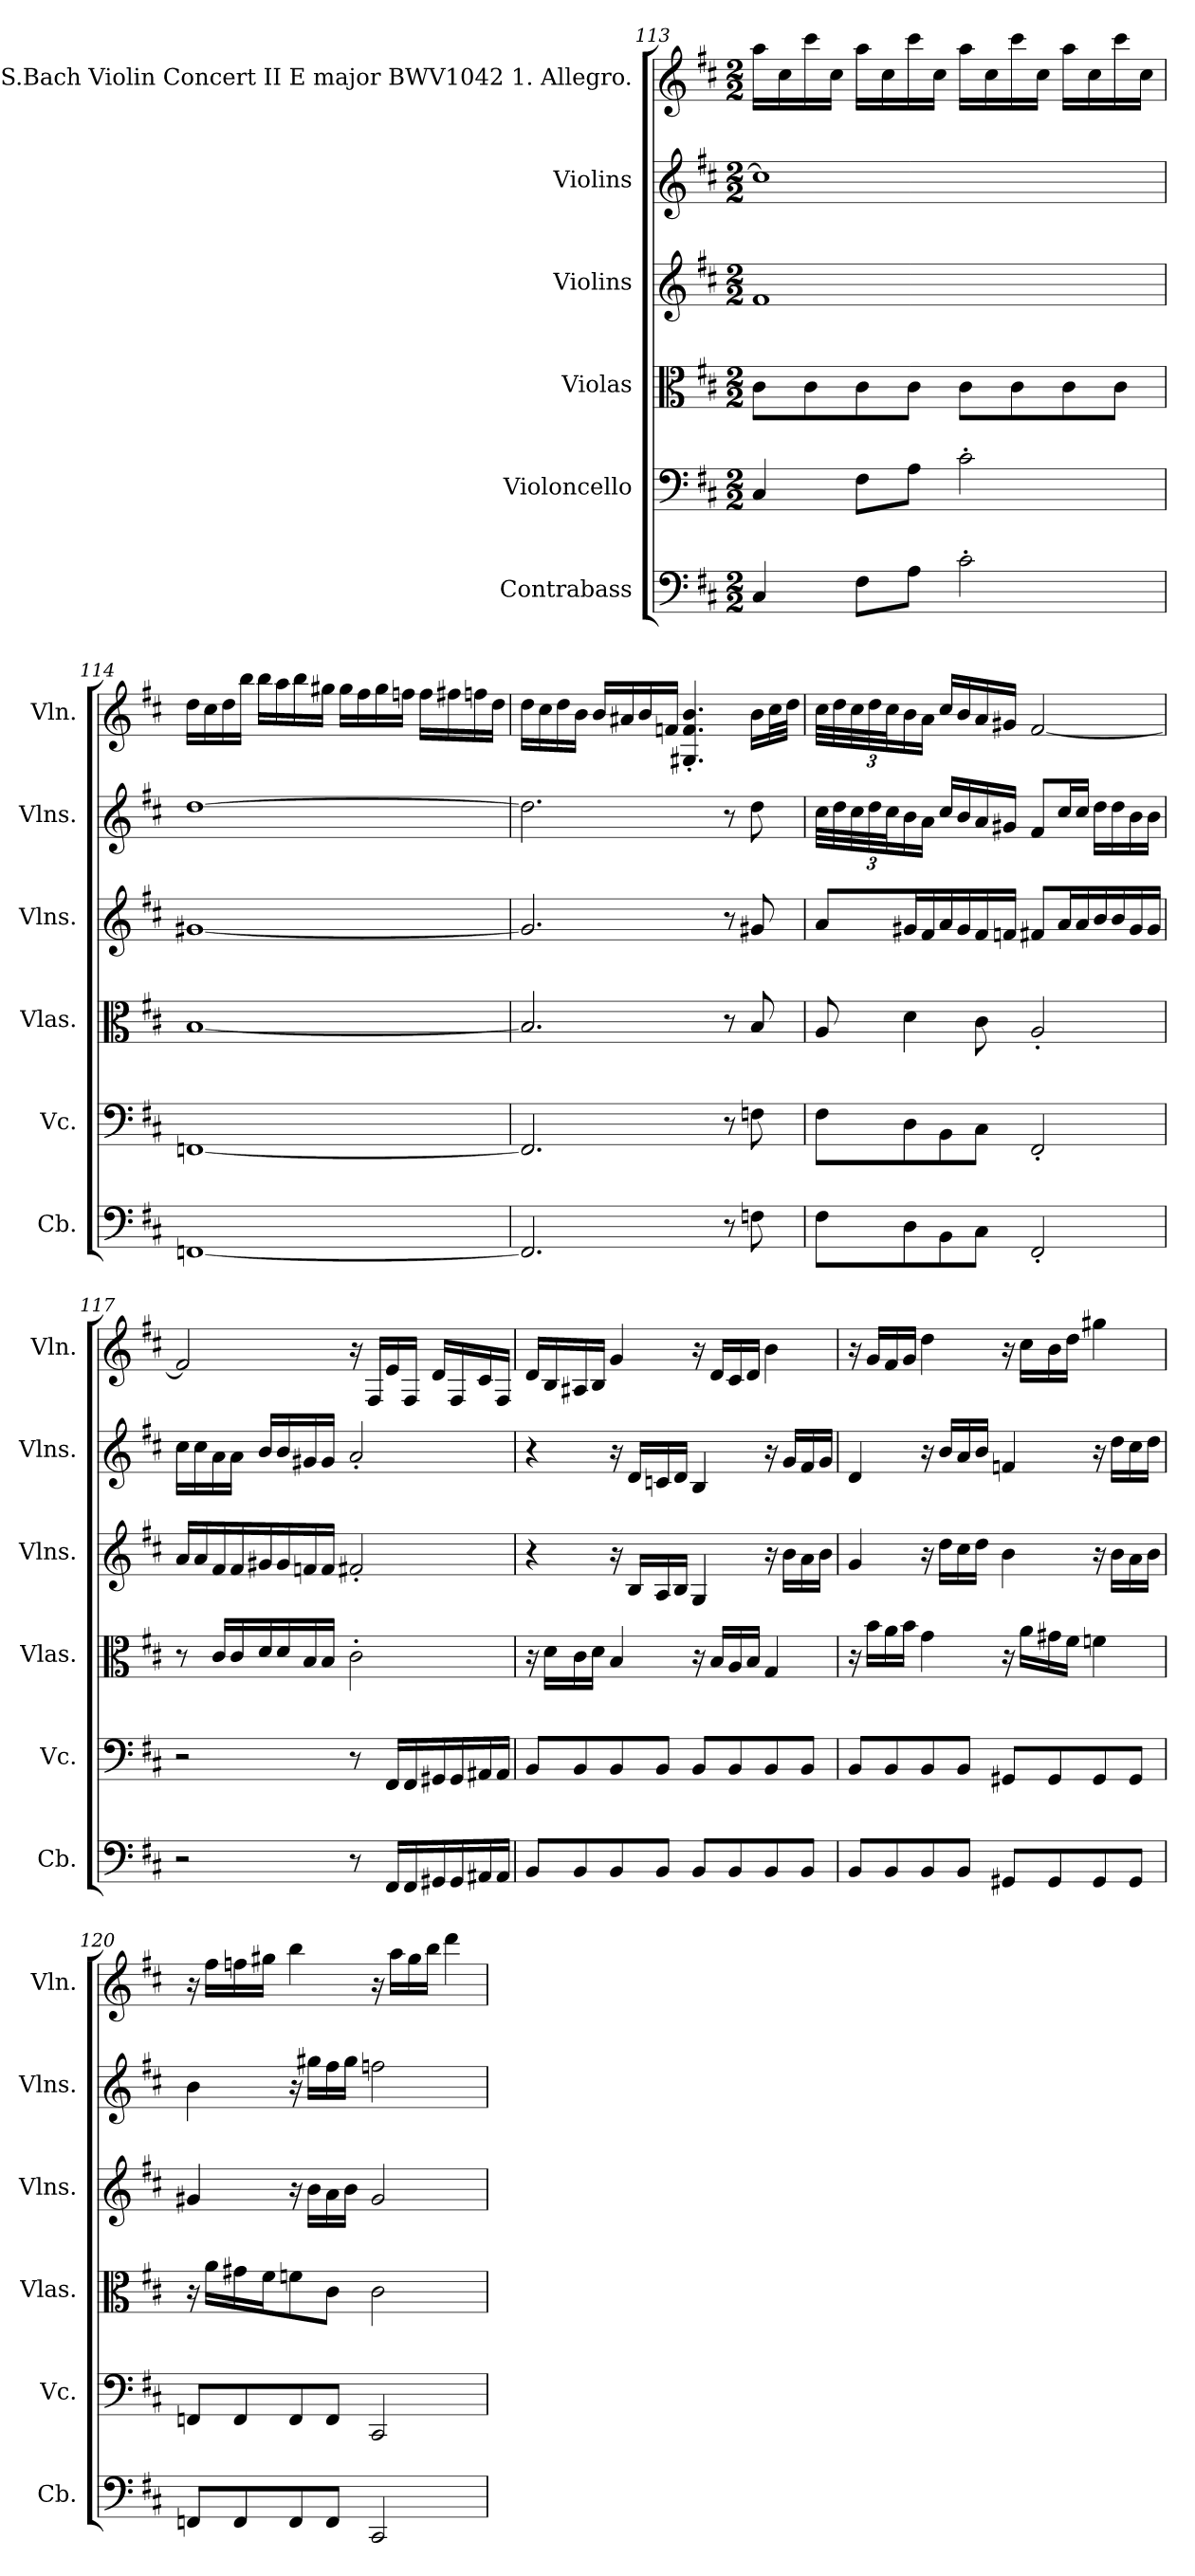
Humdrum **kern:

**kern	**kern	**kern	**kern	**kern	**kern
*part6	*part5	*part4	*part3	*part2	*part1
*staff6	*staff5	*staff4	*staff3	*staff2	*staff1
*I"Contrabass	*I"Violoncello	*I"Violas	*I"Violins	*I"Violins	*I"Violin, J.S.Bach Violin Concert II E major BWV1042 1. Allegro.
*I'Cb.	*I'Vc.	*I'Vlas.	*I'Vlns.	*I'Vlns.	*I'Vln.
*clefF4	*clefF4	*clefC3	*clefG2	*clefG2	*clefG2
*ITrd7c12	*	*	*	*	*
*k[f#c#]	*k[f#c#]	*k[f#c#]	*k[f#c#]	*k[f#c#]	*k[f#c#]
*M2/2	*M2/2	*M2/2	*M2/2	*M2/2	*M2/2
=113	=113	=113	=113	=113	=113
4CC#/	4C#/	8c#\L	1f#	1cc#]	16aa\LL
.	.	.	.	.	16cc#\
.	.	8c#\	.	.	16ccc#\
.	.	.	.	.	16cc#\JJ
8FF#\L	8F#\L	8c#\	.	.	16aa\LL
.	.	.	.	.	16cc#\
8AA\J	8A\J	8c#\J	.	.	16ccc#\
.	.	.	.	.	16cc#\JJ
2C#'\	2c#'\	8c#\L	.	.	16aa\LL
.	.	.	.	.	16cc#\
.	.	8c#\	.	.	16ccc#\
.	.	.	.	.	16cc#\JJ
.	.	8c#\	.	.	16aa\LL
.	.	.	.	.	16cc#\
.	.	8c#\J	.	.	16ccc#\
.	.	.	.	.	16cc#\JJ
!!LO:LB:g=z
=114	=114	=114	=114	=114	=114
[1FFFn	[1FFn	[1B	[1g#X	[1dd	16dd\LL
.	.	.	.	.	16cc#\
.	.	.	.	.	16dd\
.	.	.	.	.	16bb\JJ
.	.	.	.	.	16bb\LL
.	.	.	.	.	16aa\
.	.	.	.	.	16bb\
.	.	.	.	.	16gg#X\JJ
.	.	.	.	.	16gg#\LL
.	.	.	.	.	16ff#\
.	.	.	.	.	16gg#\
.	.	.	.	.	16ffn\JJ
.	.	.	.	.	16ff\LL
.	.	.	.	.	16ff#X\
.	.	.	.	.	16ffn\
.	.	.	.	.	16dd\JJ
=115	=115	=115	=115	=115	=115
2.FFF/]	2.FF/]	2.B/]	2.g#/]	2.dd\]	16dd\LL
.	.	.	.	.	16cc#\
.	.	.	.	.	16dd\
.	.	.	.	.	16b\JJ
.	.	.	.	.	16b/LL
.	.	.	.	.	16a#X/
.	.	.	.	.	16b/
.	.	.	.	.	16fn/JJ
.	.	.	.	.	4.G#X/' 4.f/' 4.b/'
8r	8r	8r	8r	8r	.
8FFn\	8Fn\	8B/	8g#X/	8dd\	16b\LL
.	.	.	.	.	32cc#\L
.	.	.	.	.	32dd\JJJ
!!LO:LB:g=z
=116	=116	=116	=116	=116	=116
8FF#\L	8F#\L	8A/	8a/L	32cc#\LLL	32cc#\LLL
.	.	.	.	32dd\	32dd\
*	*	*	*	*Xbrackettup	*Xbrackettup
.	.	.	.	48cc#\	48cc#\
.	.	.	.	48dd\	48dd\
.	.	.	.	48cc#\J	48cc#\J
8DD\	8D\	4d\	16g#X/L	16b\	16b\
.	.	.	16f#/	16a\JJ	16a\JJ
8BBB\	8BB\	.	16a/	16cc#/LL	16cc#/LL
.	.	.	16g#/	16b/	16b/
8CC#\J	8C#\J	8c#\	16f#/	16a/	16a/
.	.	.	16fn/JJ	16g#X/JJ	16g#X/JJ
2FFF#'/	2FF#'/	2A'/	8f#X/L	8f#/L	[2f#/
.	.	.	16a/L	16cc#/L	.
.	.	.	16a/	16cc#/JJ	.
.	.	.	16b/	16dd\LL	.
.	.	.	16b/	16dd\	.
.	.	.	16g#/	16b\	.
.	.	.	16g#/JJ	16b\JJ	.
=117	=117	=117	=117	=117	=117
2r	2r	8r	16a/LL	16cc#\LL	2f#/]
.	.	.	16a/	16cc#\	.
.	.	16c#/LL	16f#/	16a\	.
.	.	16c#/	16f#/	16a\JJ	.
.	.	16d/	16g#X/	16b/LL	.
.	.	16d/	16g#/	16b/	.
.	.	16B/	16fn/	16g#X/	.
.	.	16B/JJ	16f/JJ	16g#/JJ	.
8r	8r	2c#'\	2f#X'/	2a'/	16r
.	.	.	.	.	16F#/LL
16FFF#/LL	16FF#/LL	.	.	.	16e/
16FFF#/	16FF#/	.	.	.	16F#/JJ
16GGG#X/	16GG#X/	.	.	.	16d/LL
16GGG#/	16GG#/	.	.	.	16F#/
16AAA#X/	16AA#X/	.	.	.	16c#/
16AAA#/JJ	16AA#/JJ	.	.	.	16F#/JJ
!!LO:LB:g=z
=118	=118	=118	=118	=118	=118
8BBB/L	8BB/L	16r	4r	4r	16d/LL
.	.	16d\LL	.	.	16B/
8BBB/	8BB/	16c#\	.	.	16A#X/
.	.	16d\JJ	.	.	16B/JJ
8BBB/	8BB/	4B/	16r	16r	4g/
.	.	.	16B/LL	16d/LL	.
8BBB/J	8BB/J	.	16A/	16cn/	.
.	.	.	16B/JJ	16d/JJ	.
8BBB/L	8BB/L	16r	4G/	4B/	16r
.	.	16B/LL	.	.	16d/LL
8BBB/	8BB/	16A/	.	.	16c#/
.	.	16B/JJ	.	.	16d/JJ
8BBB/	8BB/	4G/	16r	16r	4b\
.	.	.	16b\LL	16g/LL	.
8BBB/J	8BB/J	.	16a\	16f#/	.
.	.	.	16b\JJ	16g/JJ	.
=119	=119	=119	=119	=119	=119
8BBB/L	8BB/L	16r	4g/	4d/	16r
.	.	16b\LL	.	.	16g/LL
8BBB/	8BB/	16a\	.	.	16f#/
.	.	16b\JJ	.	.	16g/JJ
8BBB/	8BB/	4g\	16r	16r	4dd\
.	.	.	16dd\LL	16b/LL	.
8BBB/J	8BB/J	.	16cc#\	16a/	.
.	.	.	16dd\JJ	16b/JJ	.
8GGG#X/L	8GG#X/L	16r	4b\	4fn/	16r
.	.	16a\LL	.	.	16cc#\LL
8GGG#/	8GG#/	16g#X\	.	.	16b\
.	.	16f#\JJ	.	.	16dd\JJ
8GGG#/	8GG#/	4fn\	16r	16r	4gg#X\
.	.	.	16b\LL	16dd\LL	.
8GGG#/J	8GG#/J	.	16a\	16cc#\	.
.	.	.	16b\JJ	16dd\JJ	.
!!LO:PB:g=z
=120	=120	=120	=120	=120	=120
8FFFn/L	8FFn/L	16r	4g#X/	4b\	16r
.	.	16a\LL	.	.	16ff#\LL
8FFF/	8FF/	16g#X\	.	.	16ffn\
.	.	16f#\J	.	.	16gg#X\JJ
8FFF/	8FF/	8fn\	16r	16r	4bb\
.	.	.	16b\LL	16gg#X\LL	.
8FFF/J	8FF/J	8c#\J	16a\	16ff#\	.
.	.	.	16b\JJ	16gg#\JJ	.
2CCC#/	2CC#/	2c#\	2g#/	2ffn\	16r
.	.	.	.	.	16aa\LL
.	.	.	.	.	16gg#\
.	.	.	.	.	16bb\JJ
.	.	.	.	.	4ddd\
=	=	=	=	=	=
*-	*-	*-	*-	*-	*-
